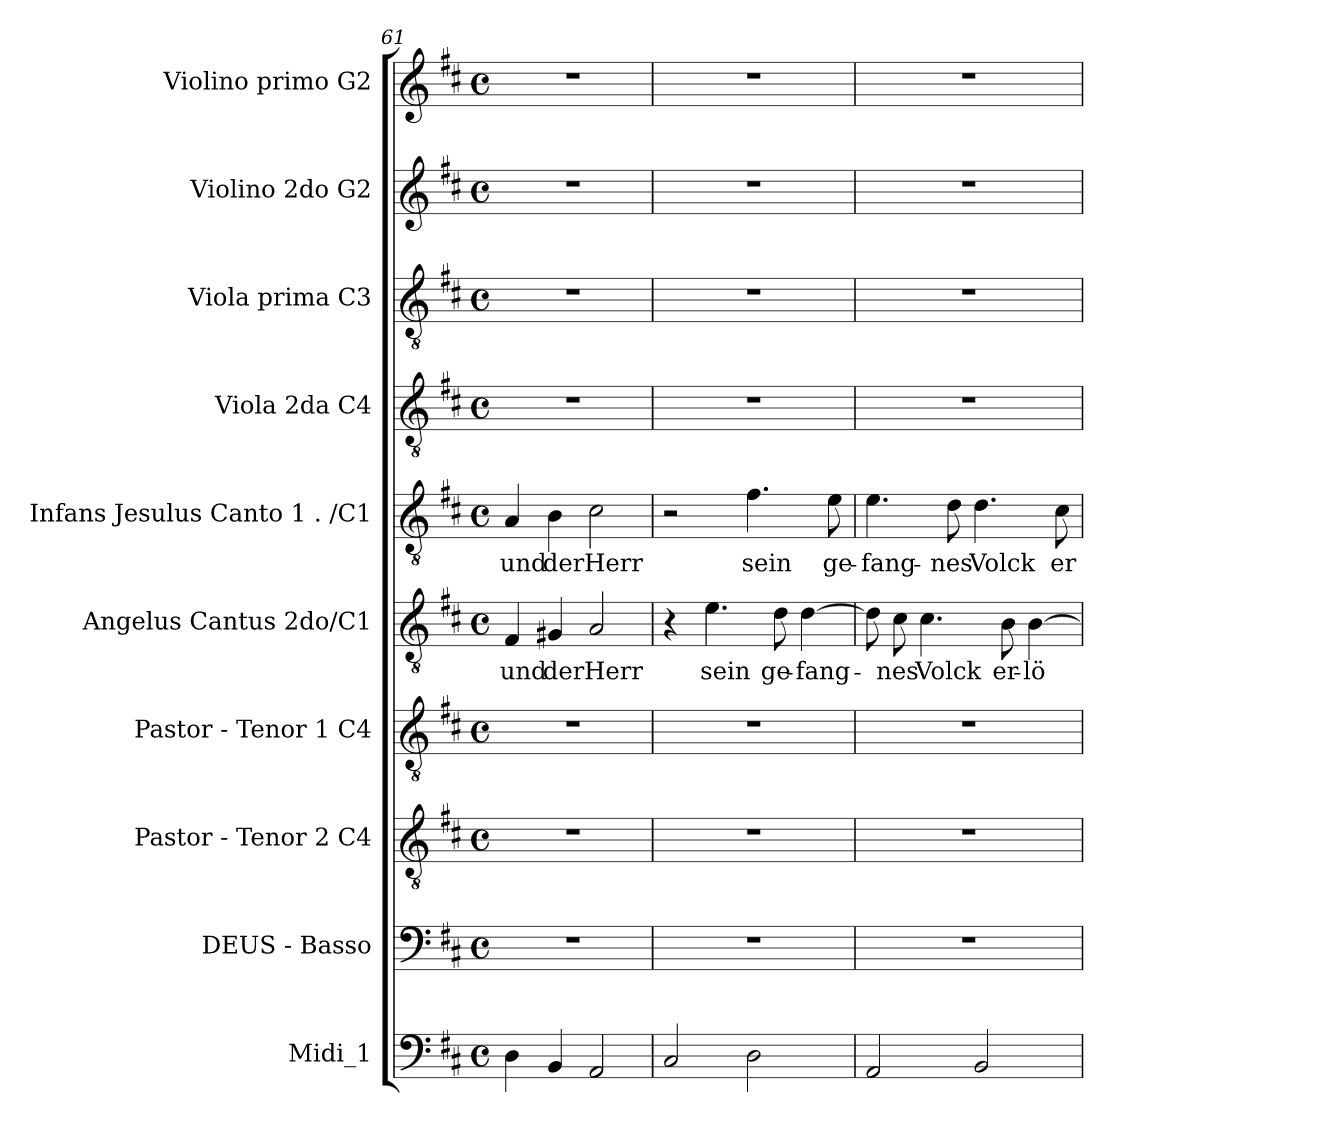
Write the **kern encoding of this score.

**kern	**kern	**kern	**kern	**kern	**text	**kern	**text	**kern	**kern	**kern	**kern
*part10	*part9	*part8	*part7	*part6	*part6	*part5	*part5	*part4	*part3	*part2	*part1
*staff10	*staff9	*staff8	*staff7	*staff6	*staff6	*staff5	*staff5	*staff4	*staff3	*staff2	*staff1
*I"Midi_1	*I"DEUS - Basso	*I"Pastor - Tenor 2  C4	*I"Pastor - Tenor 1  C4	*I"Angelus  Cantus 2do/C1	*	*I"Infans Jesulus  Canto 1 . /C1	*	*I"Viola 2da  C4	*I"Viola prima  C3	*I"Violino 2do  G2	*I"Violino primo  G2
*	*	*	*	*	*	*	*	*I'Vla	*I'Vla	*I'Vln	*I'Vln
*clefF4	*clefF4	*clefGv2	*clefGv2	*clefGv2	*	*clefGv2	*	*clefGv2	*clefGv2	*clefG2	*clefG2
*k[f#c#]	*k[f#c#]	*k[f#c#]	*k[f#c#]	*k[f#c#]	*	*k[f#c#]	*	*k[f#c#]	*k[f#c#]	*k[f#c#]	*k[f#c#]
*D:	*D:	*D:	*D:	*D:	*	*D:	*	*D:	*D:	*D:	*D:
*M4/4	*M4/4	*M4/4	*M4/4	*M4/4	*	*M4/4	*	*M4/4	*M4/4	*M4/4	*M4/4
*met(c)	*met(c)	*met(c)	*met(c)	*met(c)	*	*met(c)	*	*met(c)	*met(c)	*met(c)	*met(c)
=61	=61	=61	=61	=61	=61	=61	=61	=61	=61	=61	=61
!	!	!	!	!	!LO:LY:b	!	!LO:LY:b	!	!	!	!
4D\	1r	1r	1r	4F#/	und	4A/	und	1r	1r	1r	1r
!	!	!	!	!	!LO:LY:b	!	!LO:LY:b	!	!	!	!
4BB/	.	.	.	4G#X/	der	4B\	der	.	.	.	.
!	!	!	!	!	!LO:LY:b	!	!LO:LY:b	!	!	!	!
2AA/	.	.	.	2A/	Herr	2c#\	Herr	.	.	.	.
=62	=62	=62	=62	=62	=62	=62	=62	=62	=62	=62	=62
2C#/	1r	1r	1r	4r	.	2r	.	1r	1r	1r	1r
!	!	!	!	!	!LO:LY:b	!	!	!	!	!	!
.	.	.	.	4.e\	sein	.	.	.	.	.	.
!	!	!	!	!	!	!	!LO:LY:b	!	!	!	!
2D\	.	.	.	.	.	4.f#\	sein	.	.	.	.
!	!	!	!	!	!LO:LY:b	!	!	!	!	!	!
.	.	.	.	8d\	ge-	.	.	.	.	.	.
!	!	!	!	!	!LO:LY:b	!	!	!	!	!	!
.	.	.	.	[4d\	-fang-	.	.	.	.	.	.
!	!	!	!	!	!	!	!LO:LY:b	!	!	!	!
.	.	.	.	.	.	8e\	ge-	.	.	.	.
=63	=63	=63	=63	=63	=63	=63	=63	=63	=63	=63	=63
!	!	!	!	!	!	!	!LO:LY:b	!	!	!	!
2AA/	1r	1r	1r	8d\]	.	4.e\	-fang-	1r	1r	1r	1r
!	!	!	!	!	!LO:LY:b	!	!	!	!	!	!
.	.	.	.	8c#\	-nes	.	.	.	.	.	.
!	!	!	!	!	!LO:LY:b	!	!	!	!	!	!
.	.	.	.	4.c#\	Volck	.	.	.	.	.	.
!	!	!	!	!	!	!	!LO:LY:b	!	!	!	!
.	.	.	.	.	.	8d\	-nes	.	.	.	.
!	!	!	!	!	!	!	!LO:LY:b	!	!	!	!
2BB/	.	.	.	.	.	4.d\	Volck	.	.	.	.
!	!	!	!	!	!LO:LY:b	!	!	!	!	!	!
.	.	.	.	8B\	er-	.	.	.	.	.	.
!	!	!	!	!	!LO:LY:b	!	!	!	!	!	!
.	.	.	.	[4B\	-lö-	.	.	.	.	.	.
!	!	!	!	!	!	!	!LO:LY:b	!	!	!	!
.	.	.	.	.	.	8c#\	er-	.	.	.	.
=	=	=	=	=	=	=	=	=	=	=	=
*-	*-	*-	*-	*-	*-	*-	*-	*-	*-	*-	*-
